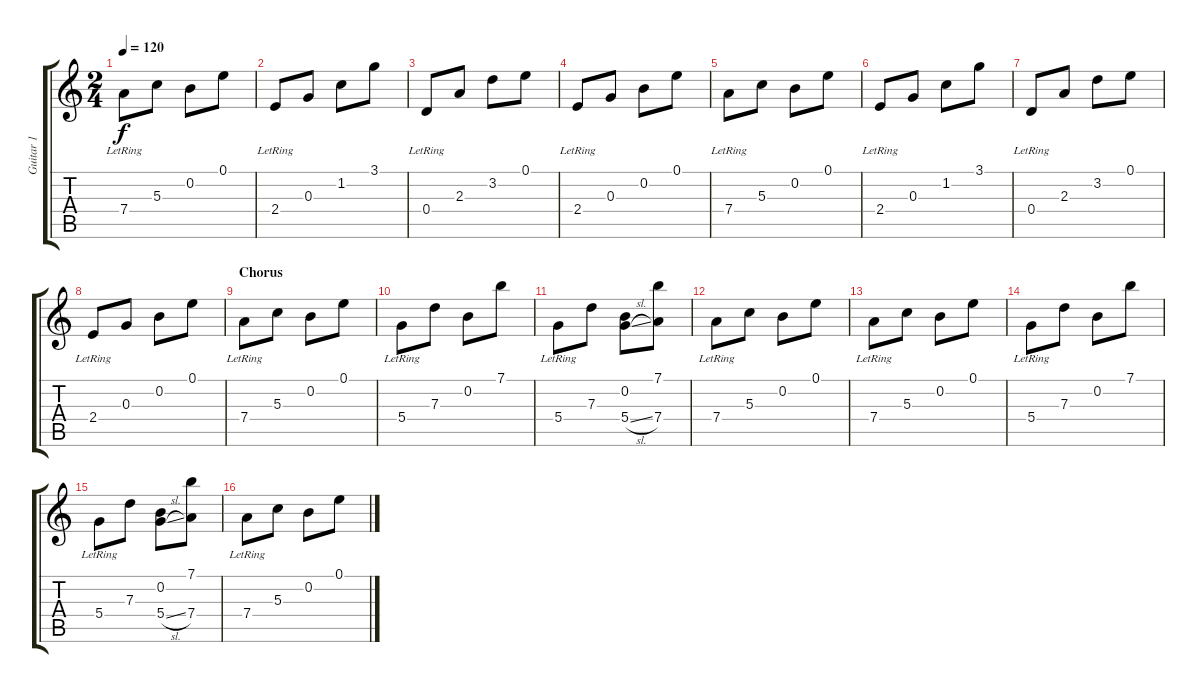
\track ("Guitar 1" "Guitar 1") {instrument acousticguitarsteel}
\staff {score tabs}
\tuning (E4 B3 G3 D3 A2 E2) {hide}
\ts (2 4)
\tempo 120
\clef g2
\ks c
7.4{lr}.8{dy f} 5.3.8 0.2.8 0.1.8 |
2.4{lr}.8 0.3.8 1.2.8 3.1.8 |
0.4{lr}.8 2.3.8 3.2.8 0.1.8 |
2.4{lr}.8 0.3.8 0.2.8 0.1.8 |
7.4{lr}.8 5.3.8 0.2.8 0.1.8 |
2.4{lr}.8 0.3.8 1.2.8 3.1.8 |
0.4{lr}.8 2.3.8 3.2.8 0.1.8 |
2.4{lr}.8 0.3.8 0.2.8 0.1.8 |
\section ("" "Chorus")
7.4{lr}.8 5.3.8 0.2.8 0.1.8 |
5.4{lr}.8 7.3.8 0.2.8 7.1.8 |
5.4{lr}.8 7.3.8 (0.2 5.4{sl}).8 (7.1 7.4).8 |
7.4{lr}.8 5.3.8 0.2.8 0.1.8 |
7.4{lr}.8 5.3.8 0.2.8 0.1.8 |
5.4{lr}.8 7.3.8 0.2.8 7.1.8 |
5.4{lr}.8 7.3.8 (0.2 5.4{sl}).8 (7.1 7.4).8 |
7.4{lr}.8 5.3.8 0.2.8 0.1.8
